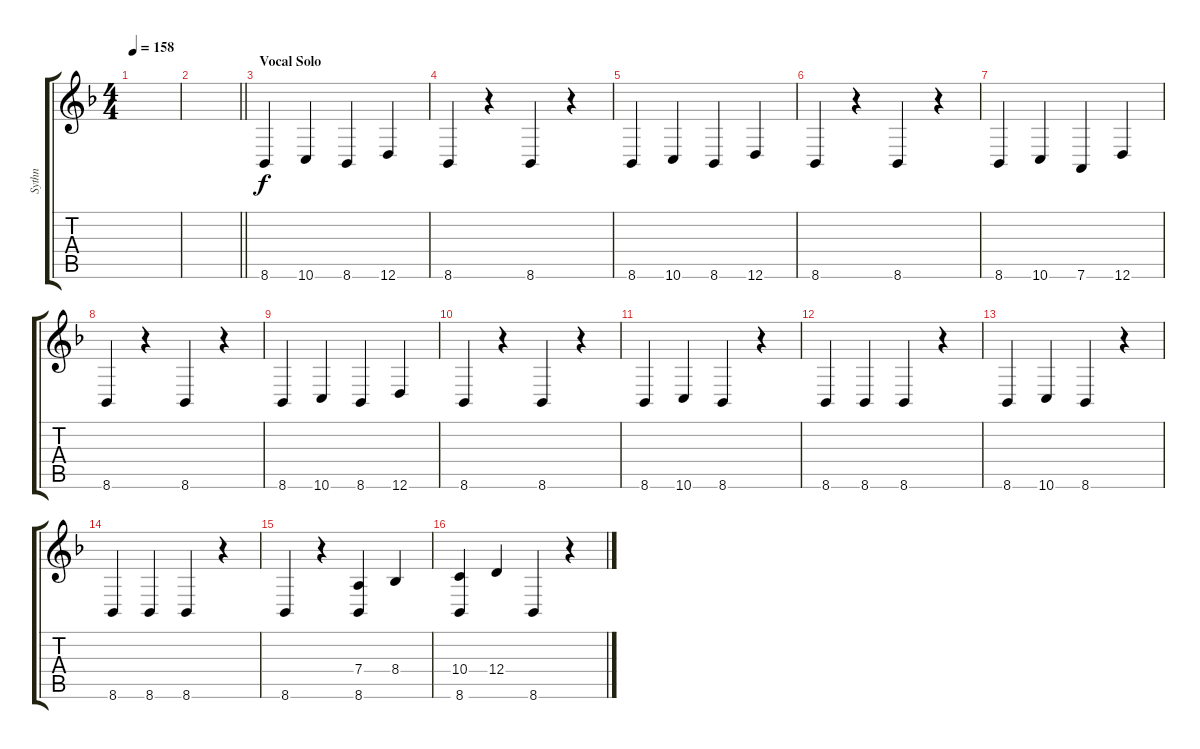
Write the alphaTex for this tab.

\track ("Sythn" "Sythn") {instrument pad2warm}
\staff {score tabs}
\tuning (E4 B3 G3 D3 A2 D2) {hide}
\ts (4 4)
\tempo 158
\clef g2
\ks f
|
\barLineRight lightlight
|
\section ("" "Vocal Solo")
8.6.4{instrument pad6metallic} 10.6.4 8.6.4 12.6.4 |
8.6.4 r.4 8.6.4 r.4 |
8.6.4 10.6.4 8.6.4 12.6.4 |
8.6.4 r.4 8.6.4 r.4 |
8.6.4 10.6.4 7.6.4 12.6.4 |
8.6.4 r.4 8.6.4 r.4 |
8.6.4 10.6.4 8.6.4 12.6.4 |
8.6.4 r.4 8.6.4 r.4 |
8.6.4 10.6.4 8.6.4 r.4 |
8.6.4 8.6.4 8.6.4 r.4 |
8.6.4 10.6.4 8.6.4 r.4 |
8.6.4 8.6.4 8.6.4 r.4 |
8.6.4 r.4 (7.4 8.6).4 8.4.4 |
(10.4 8.6).4 12.4.4 8.6.4 r.4
